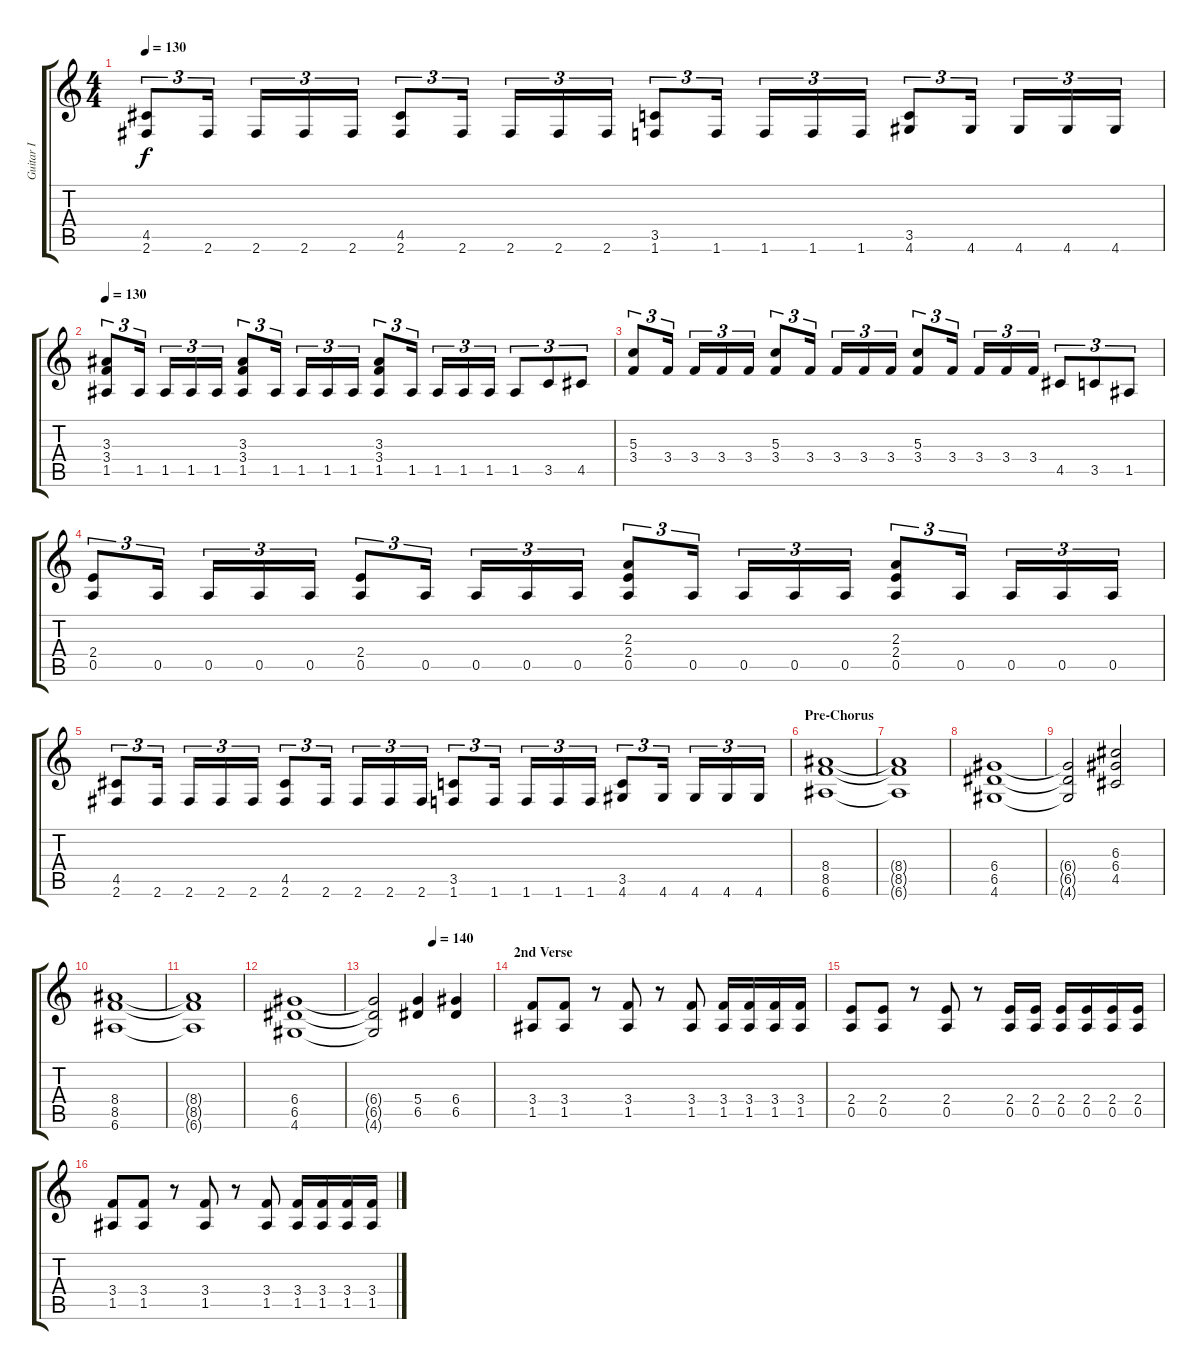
\track ("Guitar I" "Guitar I") {instrument distortionguitar}
\staff {score tabs}
\tuning (E4 B3 G3 D3 A2 E2) {hide}
\ts (4 4)
\tempo 130
\clef g2
\ks c
(4.5 2.6).8{tu (3 2) dy f} 2.6.16{tu (3 2)} 2.6.16{tu (3 2)} 2.6.16{tu (3 2)} 2.6.16{tu (3 2)} (4.5 2.6).8{tu (3 2)} 2.6.16{tu (3 2)} 2.6.16{tu (3 2)} 2.6.16{tu (3 2)} 2.6.16{tu (3 2)} (3.5 1.6).8{tu (3 2)} 1.6.16{tu (3 2)} 1.6.16{tu (3 2)} 1.6.16{tu (3 2)} 1.6.16{tu (3 2)} (3.5 4.6).8{tu (3 2)} 4.6.16{tu (3 2)} 4.6.16{tu (3 2)} 4.6.16{tu (3 2)} 4.6.16{tu (3 2)} |
\tempo 130
(3.3 3.4 1.5).8{tu (3 2)} 1.5.16{tu (3 2)} 1.5.16{tu (3 2)} 1.5.16{tu (3 2)} 1.5.16{tu (3 2)} (3.3 3.4 1.5).8{tu (3 2)} 1.5.16{tu (3 2)} 1.5.16{tu (3 2)} 1.5.16{tu (3 2)} 1.5.16{tu (3 2)} (3.3 3.4 1.5).8{tu (3 2)} 1.5.16{tu (3 2)} 1.5.16{tu (3 2)} 1.5.16{tu (3 2)} 1.5.16{tu (3 2)} 1.5.8{tu (3 2)} 3.5.8{tu (3 2)} 4.5.8{tu (3 2)} |
(5.3 3.4).8{tu (3 2)} 3.4.16{tu (3 2)} 3.4.16{tu (3 2)} 3.4.16{tu (3 2)} 3.4.16{tu (3 2)} (5.3 3.4).8{tu (3 2)} 3.4.16{tu (3 2)} 3.4.16{tu (3 2)} 3.4.16{tu (3 2)} 3.4.16{tu (3 2)} (5.3 3.4).8{tu (3 2)} 3.4.16{tu (3 2)} 3.4.16{tu (3 2)} 3.4.16{tu (3 2)} 3.4.16{tu (3 2)} 4.5.8{tu (3 2)} 3.5.8{tu (3 2)} 1.5.8{tu (3 2)} |
(2.4 0.5).8{tu (3 2)} 0.5.16{tu (3 2)} 0.5.16{tu (3 2)} 0.5.16{tu (3 2)} 0.5.16{tu (3 2)} (2.4 0.5).8{tu (3 2)} 0.5.16{tu (3 2)} 0.5.16{tu (3 2)} 0.5.16{tu (3 2)} 0.5.16{tu (3 2)} (2.3 2.4 0.5).8{tu (3 2)} 0.5.16{tu (3 2)} 0.5.16{tu (3 2)} 0.5.16{tu (3 2)} 0.5.16{tu (3 2)} (2.3 2.4 0.5).8{tu (3 2)} 0.5.16{tu (3 2)} 0.5.16{tu (3 2)} 0.5.16{tu (3 2)} 0.5.16{tu (3 2)} |
(4.5 2.6).8{tu (3 2)} 2.6.16{tu (3 2)} 2.6.16{tu (3 2)} 2.6.16{tu (3 2)} 2.6.16{tu (3 2)} (4.5 2.6).8{tu (3 2)} 2.6.16{tu (3 2)} 2.6.16{tu (3 2)} 2.6.16{tu (3 2)} 2.6.16{tu (3 2)} (3.5 1.6).8{tu (3 2)} 1.6.16{tu (3 2)} 1.6.16{tu (3 2)} 1.6.16{tu (3 2)} 1.6.16{tu (3 2)} (3.5 4.6).8{tu (3 2)} 4.6.16{tu (3 2)} 4.6.16{tu (3 2)} 4.6.16{tu (3 2)} 4.6.16{tu (3 2)} |
\section ("" "Pre-Chorus")
(8.4 8.5 6.6).1 |
(8.4{t} 8.5{t} 6.6{t}).1 |
(6.4 6.5 4.6).1 |
(6.4{t} 6.5{t} 4.6{t}).2 (6.3 6.4 4.5).2 |
(8.4 8.5 6.6).1 |
(8.4{t} 8.5{t} 6.6{t}).1 |
(6.4 6.5 4.6).1 |
\tempo (140 0.5)
(6.4{t} 6.5{t} 4.6{t}).2 (5.4 6.5).4 (6.4 6.5).4 |
\section ("" "2nd Verse")
(3.4 1.5).8 (3.4 1.5).8 r.8 (3.4 1.5).8 r.8 (3.4 1.5).8 (3.4 1.5).16 (3.4 1.5).16 (3.4 1.5).16 (3.4 1.5).16 |
(2.4 0.5).8 (2.4 0.5).8 r.8 (2.4 0.5).8 r.8 (2.4 0.5).16 (2.4 0.5).16 (2.4 0.5).16 (2.4 0.5).16 (2.4 0.5).16 (2.4 0.5).16 |
(3.4 1.5).8 (3.4 1.5).8 r.8 (3.4 1.5).8 r.8 (3.4 1.5).8 (3.4 1.5).16 (3.4 1.5).16 (3.4 1.5).16 (3.4 1.5).16
